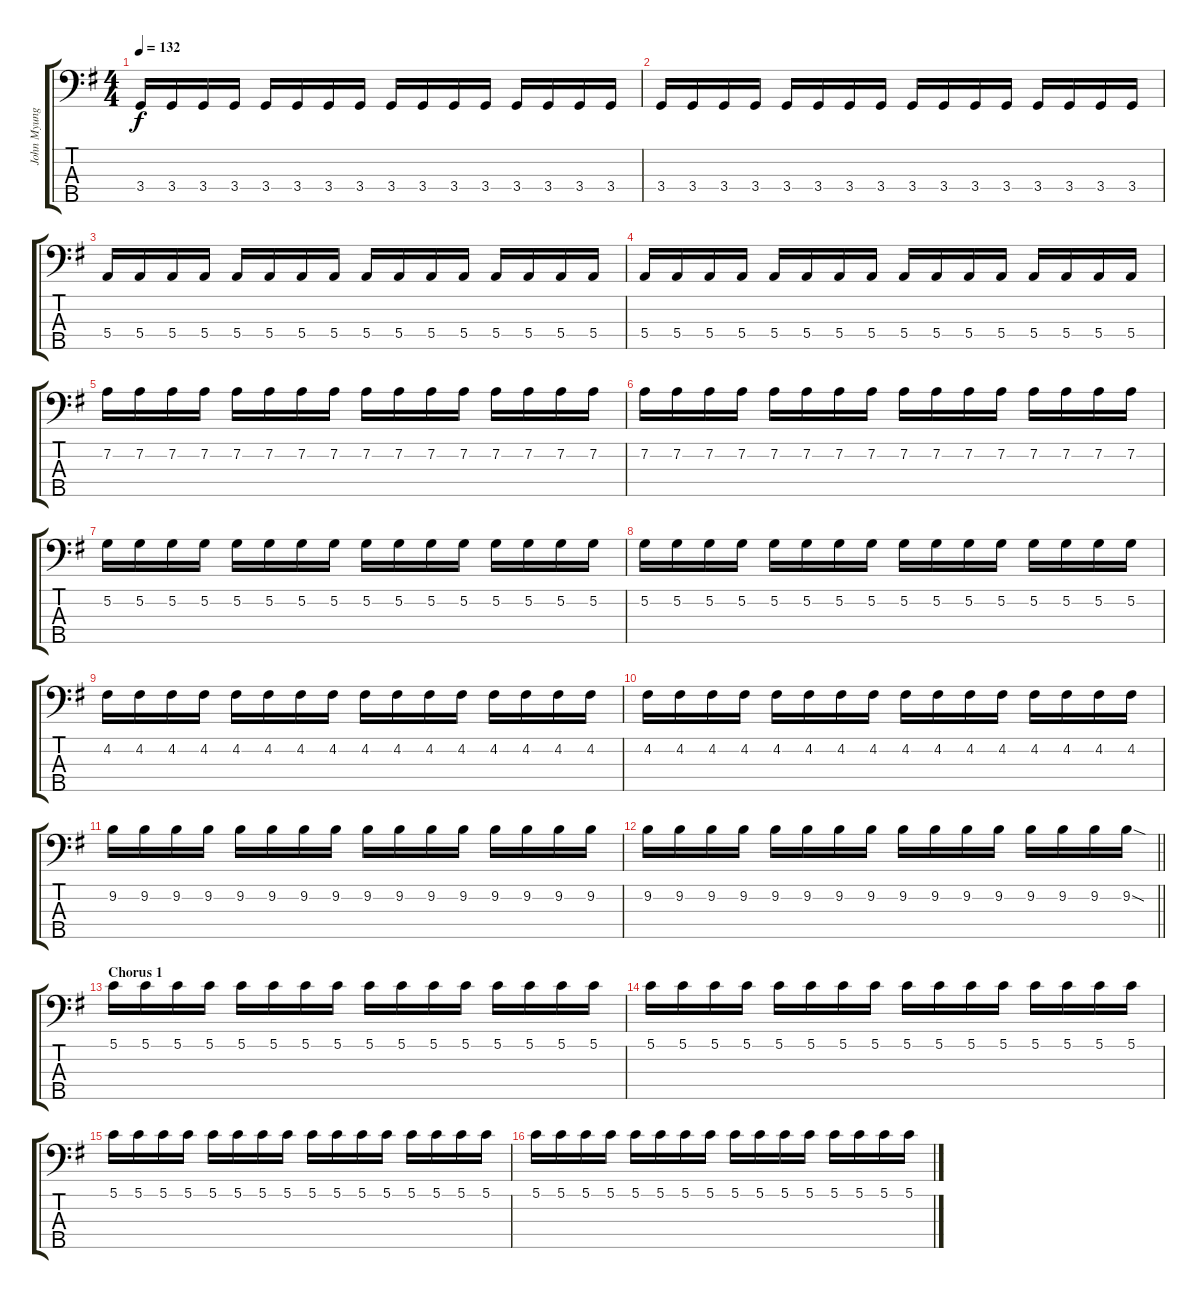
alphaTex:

\track ("John Myung" "John Myung") {instrument electricbassfinger}
\staff {score tabs}
\tuning (G2 D2 A1 E1 B0) {hide}
\ts (4 4)
\tempo 132
\clef f4
\ks eminor
3.4.16{dy f} 3.4.16 3.4.16 3.4.16 3.4.16 3.4.16 3.4.16 3.4.16 3.4.16 3.4.16 3.4.16 3.4.16 3.4.16 3.4.16 3.4.16 3.4.16 |
3.4.16 3.4.16 3.4.16 3.4.16 3.4.16 3.4.16 3.4.16 3.4.16 3.4.16 3.4.16 3.4.16 3.4.16 3.4.16 3.4.16 3.4.16 3.4.16 |
5.4.16 5.4.16 5.4.16 5.4.16 5.4.16 5.4.16 5.4.16 5.4.16 5.4.16 5.4.16 5.4.16 5.4.16 5.4.16 5.4.16 5.4.16 5.4.16 |
5.4.16 5.4.16 5.4.16 5.4.16 5.4.16 5.4.16 5.4.16 5.4.16 5.4.16 5.4.16 5.4.16 5.4.16 5.4.16 5.4.16 5.4.16 5.4.16 |
7.2.16 7.2.16 7.2.16 7.2.16 7.2.16 7.2.16 7.2.16 7.2.16 7.2.16 7.2.16 7.2.16 7.2.16 7.2.16 7.2.16 7.2.16 7.2.16 |
7.2.16 7.2.16 7.2.16 7.2.16 7.2.16 7.2.16 7.2.16 7.2.16 7.2.16 7.2.16 7.2.16 7.2.16 7.2.16 7.2.16 7.2.16 7.2.16 |
5.2.16 5.2.16 5.2.16 5.2.16 5.2.16 5.2.16 5.2.16 5.2.16 5.2.16 5.2.16 5.2.16 5.2.16 5.2.16 5.2.16 5.2.16 5.2.16 |
5.2.16 5.2.16 5.2.16 5.2.16 5.2.16 5.2.16 5.2.16 5.2.16 5.2.16 5.2.16 5.2.16 5.2.16 5.2.16 5.2.16 5.2.16 5.2.16 |
4.2.16 4.2.16 4.2.16 4.2.16 4.2.16 4.2.16 4.2.16 4.2.16 4.2.16 4.2.16 4.2.16 4.2.16 4.2.16 4.2.16 4.2.16 4.2.16 |
4.2.16 4.2.16 4.2.16 4.2.16 4.2.16 4.2.16 4.2.16 4.2.16 4.2.16 4.2.16 4.2.16 4.2.16 4.2.16 4.2.16 4.2.16 4.2.16 |
9.2.16 9.2.16 9.2.16 9.2.16 9.2.16 9.2.16 9.2.16 9.2.16 9.2.16 9.2.16 9.2.16 9.2.16 9.2.16 9.2.16 9.2.16 9.2.16 |
\barLineRight lightlight
9.2.16 9.2.16 9.2.16 9.2.16 9.2.16 9.2.16 9.2.16 9.2.16 9.2.16 9.2.16 9.2.16 9.2.16 9.2.16 9.2.16 9.2.16 9.2{sod}.16 |
\section ("" "Chorus 1")
5.1.16 5.1.16 5.1.16 5.1.16 5.1.16 5.1.16 5.1.16 5.1.16 5.1.16 5.1.16 5.1.16 5.1.16 5.1.16 5.1.16 5.1.16 5.1.16 |
5.1.16 5.1.16 5.1.16 5.1.16 5.1.16 5.1.16 5.1.16 5.1.16 5.1.16 5.1.16 5.1.16 5.1.16 5.1.16 5.1.16 5.1.16 5.1.16 |
5.1.16 5.1.16 5.1.16 5.1.16 5.1.16 5.1.16 5.1.16 5.1.16 5.1.16 5.1.16 5.1.16 5.1.16 5.1.16 5.1.16 5.1.16 5.1.16 |
5.1.16 5.1.16 5.1.16 5.1.16 5.1.16 5.1.16 5.1.16 5.1.16 5.1.16 5.1.16 5.1.16 5.1.16 5.1.16 5.1.16 5.1.16 5.1.16
